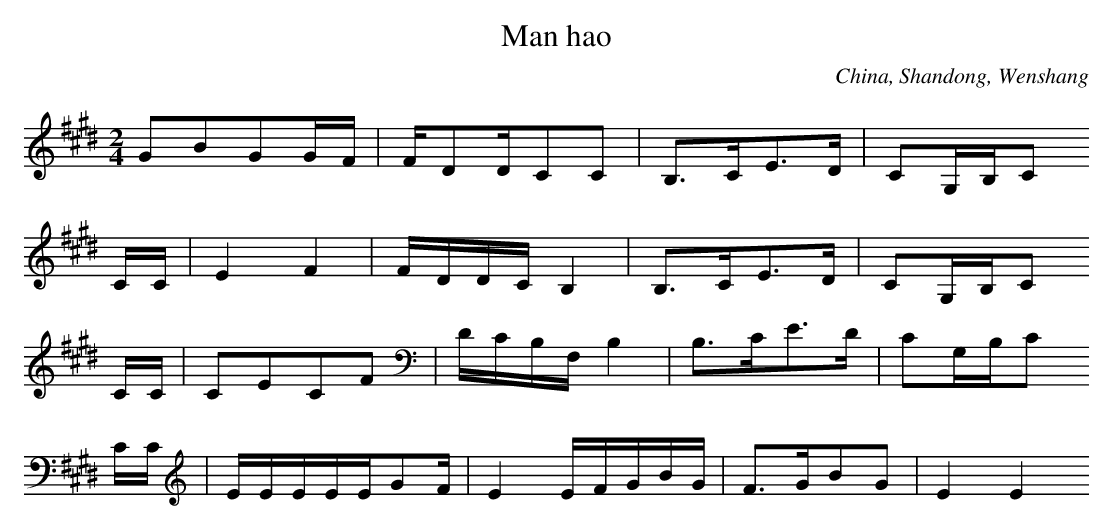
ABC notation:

X:1
T: Man hao
O: China, Shandong, Wenshang
M: 2/4
L: 1/16
K: E
G2B2G2GF | FD2DC2C2 | B,3CE3D | C2G,B,C2
CC | E4F4 | FDDCB,4 | B,3CE3D | C2G,B,C2
CC | C2E2C2F2 | DCB,F,B,4 | B,3CE3D | C2G,B,C2
CC | EEEEEG2F | E4EFGBG | F3GB2G2 | E4E4
